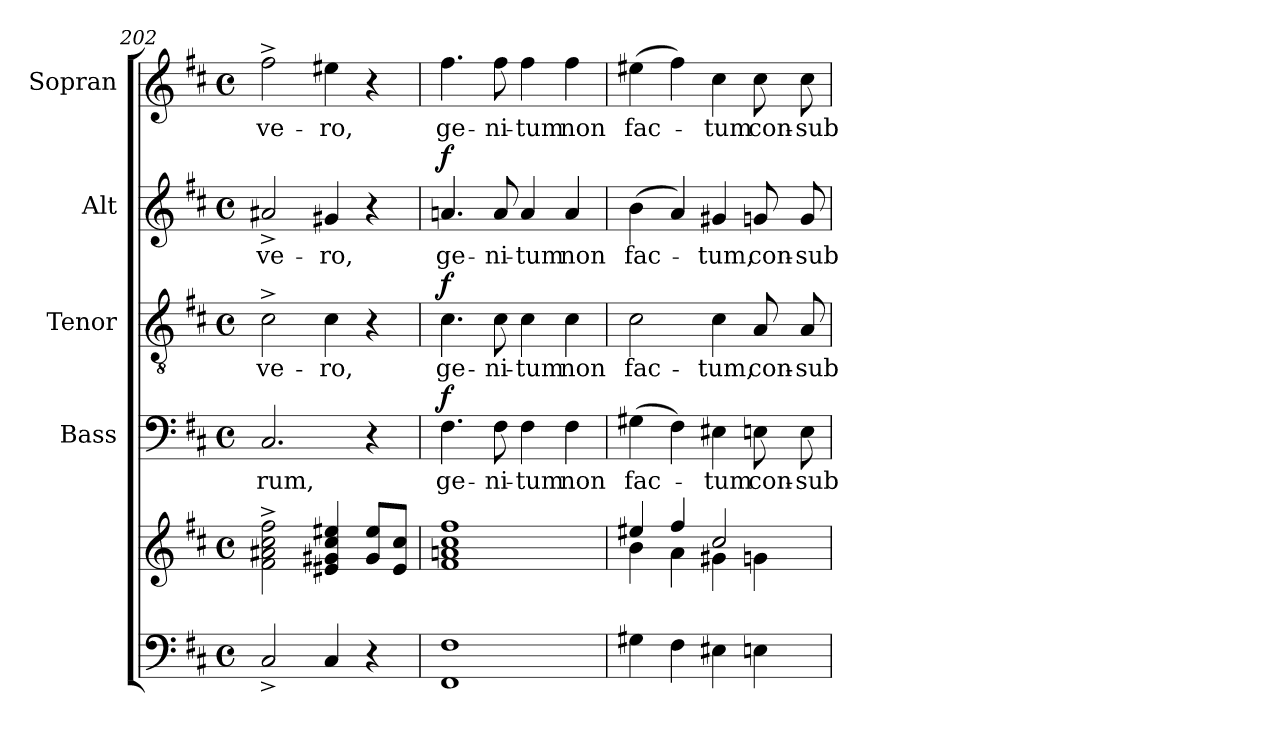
**kern	**kern	**kern	**text	**dynam	**kern	**text	**dynam	**kern	**text	**dynam	**kern	**text
*part5	*part5	*part4	*part4	*part4	*part3	*part3	*part3	*part2	*part2	*part2	*part1	*part1
*staff6	*staff5	*staff4	*staff4	*staff4	*staff3	*staff3	*staff3	*staff2	*staff2	*staff2	*staff1	*staff1
*	*	*I"Bass	*	*	*I"Tenor	*	*	*I"Alt	*	*	*I"Sopran	*
*	*	*I'B.	*	*	*I'T.	*	*	*I'A.	*	*	*I'S.	*
!!LO:PB:g=z
*clefF4	*clefG2	*clefF4	*	*	*clefGv2	*	*	*clefG2	*	*	*clefG2	*
*k[f#c#]	*k[f#c#]	*k[f#c#]	*	*	*k[f#c#]	*	*	*k[f#c#]	*	*	*k[f#c#]	*
*D:	*D:	*D:	*	*	*D:	*	*	*D:	*	*	*D:	*
*M4/4	*M4/4	*M4/4	*	*	*M4/4	*	*	*M4/4	*	*	*M4/4	*
*met(c)	*met(c)	*met(c)	*	*	*met(c)	*	*	*met(c)	*	*	*met(c)	*
=202	=202	=202	=202	=202	=202	=202	=202	=202	=202	=202	=202	=202
!	!	!	!LO:LY:b	!	!	!LO:LY:b	!	!	!LO:LY:b	!	!	!LO:LY:b
2C#^</	2f#\^> 2a#X\^> 2cc#\^> 2ff#\^>	2.C#/	-rum,	.	2c#^>\	ve-	.	2a#X^>/	ve-	.	2ff#^>\	ve-
!	!	!	!	!	!	!LO:LY:b	!	!	!LO:LY:b	!	!	!LO:LY:b
4C#/	4e#X/ 4g#X/ 4cc#/ 4ee#X/	.	.	.	4c#\	-ro,	.	4g#X/	-ro,	.	4ee#X\	-ro,
4r	8g#/ 8ee#/L	4r	.	.	4r	.	.	4r	.	.	4r	.
.	8e#/ 8cc#/J	.	.	.	.	.	.	.	.	.	.	.
=203	=203	=203	=203	=203	=203	=203	=203	=203	=203	=203	=203	=203
!	!	!	!LO:LY:b	!LO:DY:a	!	!LO:LY:b	!LO:DY:a	!	!LO:LY:b	!LO:DY:a	!	!LO:LY:b
1FF# 1F#	1f# 1an 1cc# 1ff#	4.F#\	ge-	f	4.c#\	ge-	f	4.an/	ge-	f	4.ff#\	ge-
!	!	!	!LO:LY:b	!	!	!LO:LY:b	!	!	!LO:LY:b	!	!	!LO:LY:b
.	.	8F#\	-ni-	.	8c#\	-ni-	.	8a/	-ni-	.	8ff#\	-ni-
!	!	!	!LO:LY:b	!	!	!LO:LY:b	!	!	!LO:LY:b	!	!	!LO:LY:b
.	.	4F#\	-tum	.	4c#\	-tum	.	4a/	-tum	.	4ff#\	-tum
!	!	!	!LO:LY:b	!	!	!LO:LY:b	!	!	!LO:LY:b	!	!	!LO:LY:b
.	.	4F#\	non	.	4c#\	non	.	4a/	non	.	4ff#\	non
=204	=204	=204	=204	=204	=204	=204	=204	=204	=204	=204	=204	=204
*	*^	*	*	*	*	*	*	*	*	*	*	*
!	!	!	!	!LO:LY:b	!	!	!LO:LY:b	!	!	!LO:LY:b	!	!	!LO:LY:b
4G#X\	4ee#X/	4b\	(>4G#X\	fac-	.	2c#\	fac-	.	(>4b\	fac-	.	(>4ee#X\	fac-
4F#\	4ff#/	4a\	4F#\)	.	.	.	.	.	4a/)	.	.	4ff#\)	.
!	!	!	!	!LO:LY:b	!	!	!LO:LY:b	!	!	!LO:LY:b	!	!	!LO:LY:b
4E#X\	2cc#/	4g#X\	4E#X\	-tum	.	4c#\	-tum,	.	4g#X/	-tum,	.	4cc#\	-tum
!	!	!	!	!LO:LY:b	!	!	!LO:LY:b	!	!	!LO:LY:b	!	!	!LO:LY:b
4En\	.	4gn\	8En\	con-	.	8A/	con-	.	8gn/	con-	.	8cc#\	con-
!	!	!	!	!LO:LY:b	!	!	!LO:LY:b	!	!	!LO:LY:b	!	!	!LO:LY:b
.	.	.	8E\	-sub-	.	8A/	-sub-	.	8g/	-sub-	.	8cc#\	-sub-
*	*v	*v	*	*	*	*	*	*	*	*	*	*	*
=	=	=	=	=	=	=	=	=	=	=	=	=
*-	*-	*-	*-	*-	*-	*-	*-	*-	*-	*-	*-	*-
